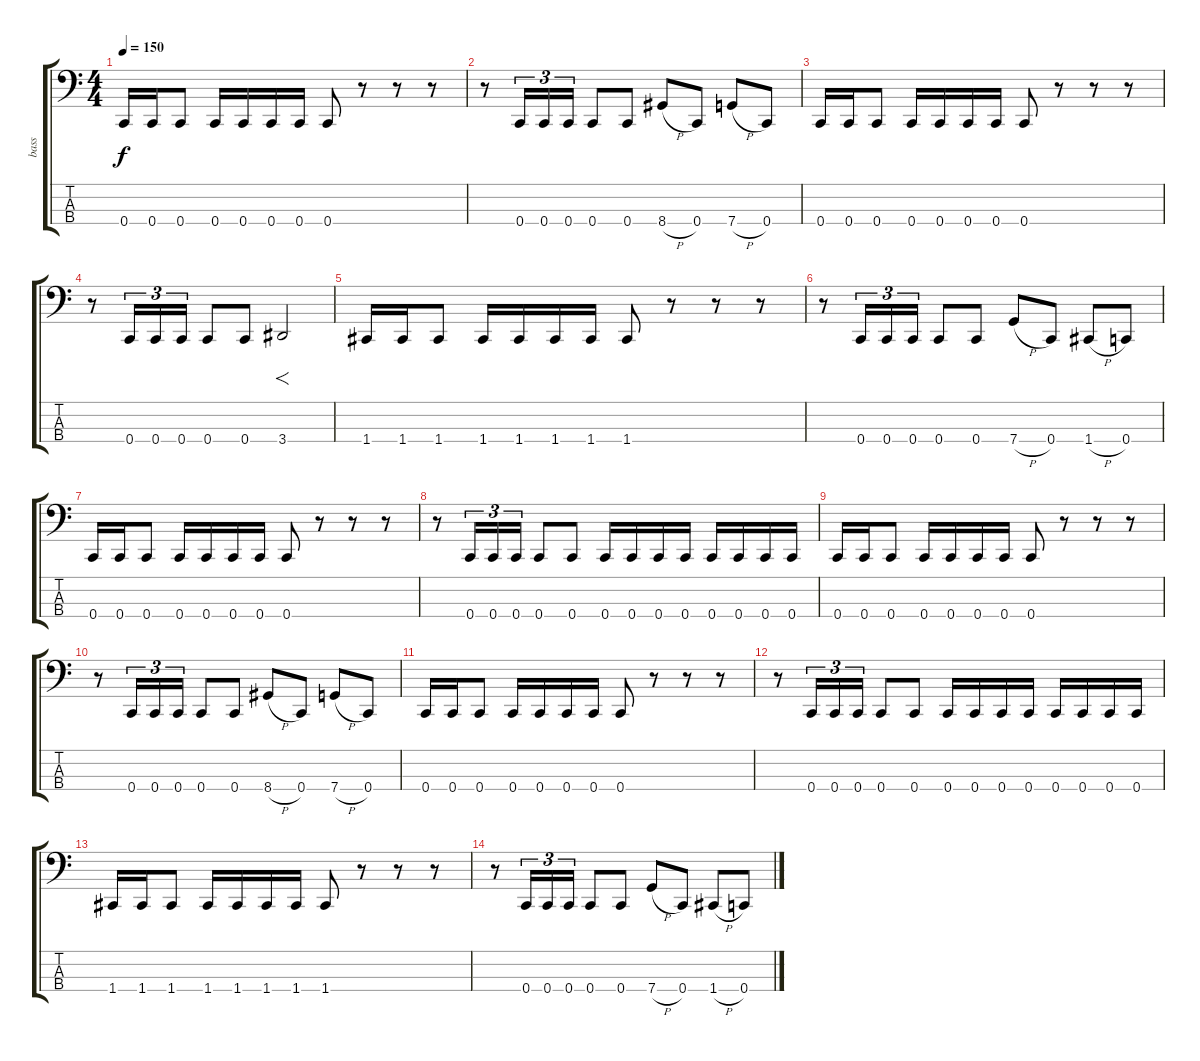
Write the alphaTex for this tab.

\track ("bass" "bass") {instrument electricbasspick}
\staff {score tabs}
\tuning (F2 C2 G1 C1) {hide}
\ts (4 4)
\tempo 150
\clef f4
\ks c
0.4.16{dy f} 0.4.16 0.4.8 0.4.16 0.4.16 0.4.16 0.4.16 0.4.8 r.8 r.8 r.8 |
r.8 0.4.16{tu (3 2)} 0.4.16{tu (3 2)} 0.4.16{tu (3 2)} 0.4.8 0.4.8 8.4{h}.8 0.4.8 7.4{h}.8 0.4.8 |
0.4.16 0.4.16 0.4.8 0.4.16 0.4.16 0.4.16 0.4.16 0.4.8 r.8 r.8 r.8 |
r.8 0.4.16{tu (3 2)} 0.4.16{tu (3 2)} 0.4.16{tu (3 2)} 0.4.8 0.4.8 3.4.2{f} |
1.4.16 1.4.16 1.4.8 1.4.16 1.4.16 1.4.16 1.4.16 1.4.8 r.8 r.8 r.8 |
r.8 0.4.16{tu (3 2)} 0.4.16{tu (3 2)} 0.4.16{tu (3 2)} 0.4.8 0.4.8 7.4{h}.8 0.4.8 1.4{h}.8 0.4.8 |
0.4.16 0.4.16 0.4.8 0.4.16 0.4.16 0.4.16 0.4.16 0.4.8 r.8 r.8 r.8 |
r.8 0.4.16{tu (3 2)} 0.4.16{tu (3 2)} 0.4.16{tu (3 2)} 0.4.8 0.4.8 0.4.16 0.4.16 0.4.16 0.4.16 0.4.16 0.4.16 0.4.16 0.4.16 |
0.4.16 0.4.16 0.4.8 0.4.16 0.4.16 0.4.16 0.4.16 0.4.8 r.8 r.8 r.8 |
r.8 0.4.16{tu (3 2)} 0.4.16{tu (3 2)} 0.4.16{tu (3 2)} 0.4.8 0.4.8 8.4{h}.8 0.4.8 7.4{h}.8 0.4.8 |
0.4.16 0.4.16 0.4.8 0.4.16 0.4.16 0.4.16 0.4.16 0.4.8 r.8 r.8 r.8 |
r.8 0.4.16{tu (3 2)} 0.4.16{tu (3 2)} 0.4.16{tu (3 2)} 0.4.8 0.4.8 0.4.16 0.4.16 0.4.16 0.4.16 0.4.16 0.4.16 0.4.16 0.4.16 |
1.4.16 1.4.16 1.4.8 1.4.16 1.4.16 1.4.16 1.4.16 1.4.8 r.8 r.8 r.8 |
r.8 0.4.16{tu (3 2)} 0.4.16{tu (3 2)} 0.4.16{tu (3 2)} 0.4.8 0.4.8 7.4{h}.8 0.4.8 1.4{h}.8 0.4.8
